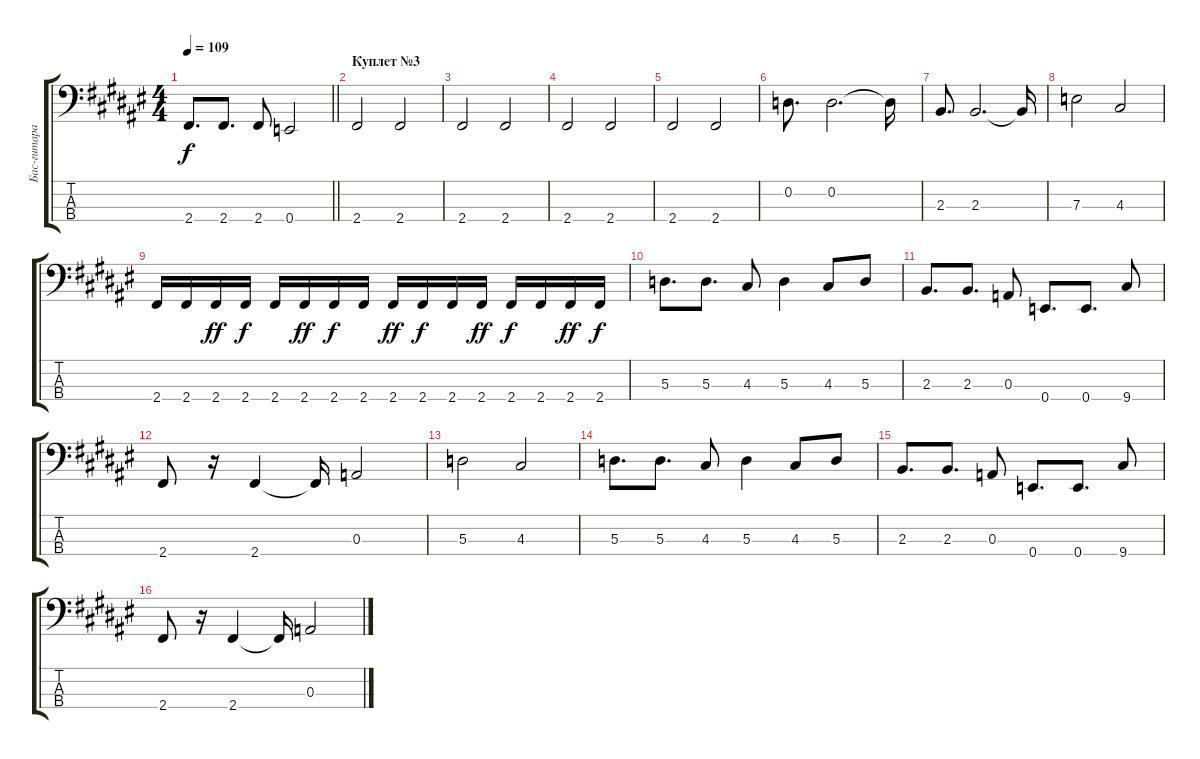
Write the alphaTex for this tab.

\track ("Бас-гитара (С.Марков)" "Бас-гитара") {instrument electricbasspick}
\staff {score tabs}
\tuning (G2 D2 A1 E1) {hide}
\ts (4 4)
\tempo 109
\clef f4
\barLineRight lightlight
\ks f#
2.4.8{d dy f} 2.4.8{d} 2.4.8 0.4.2 |
\section ("" "Куплет №3")
2.4.2 2.4.2 |
2.4.2 2.4.2 |
2.4.2 2.4.2 |
2.4.2 2.4.2 |
0.2.8{d} 0.2.2{d} 0.2{t}.16 |
2.3.8{d} 2.3.2{d} 2.3{t}.16 |
7.3.2 4.3.2 |
2.4.16 2.4.16 2.4.16{dy ff} 2.4.16{dy f} 2.4.16 2.4.16{dy ff} 2.4.16{dy f} 2.4.16 2.4.16{dy ff} 2.4.16{dy f} 2.4.16 2.4.16{dy ff} 2.4.16{dy f} 2.4.16 2.4.16{dy ff} 2.4.16{dy f} |
5.3.8{d} 5.3.8{d} 4.3.8 5.3.4 4.3.8 5.3.8 |
2.3.8{d} 2.3.8{d} 0.3.8 0.4.8{d} 0.4.8{d} 9.4.8 |
2.4.8 r.16 2.4.4 2.4{t}.16 0.3.2 |
5.3.2 4.3.2 |
5.3.8{d} 5.3.8{d} 4.3.8 5.3.4 4.3.8 5.3.8 |
2.3.8{d} 2.3.8{d} 0.3.8 0.4.8{d} 0.4.8{d} 9.4.8 |
2.4.8 r.16 2.4.4 2.4{t}.16 0.3.2
